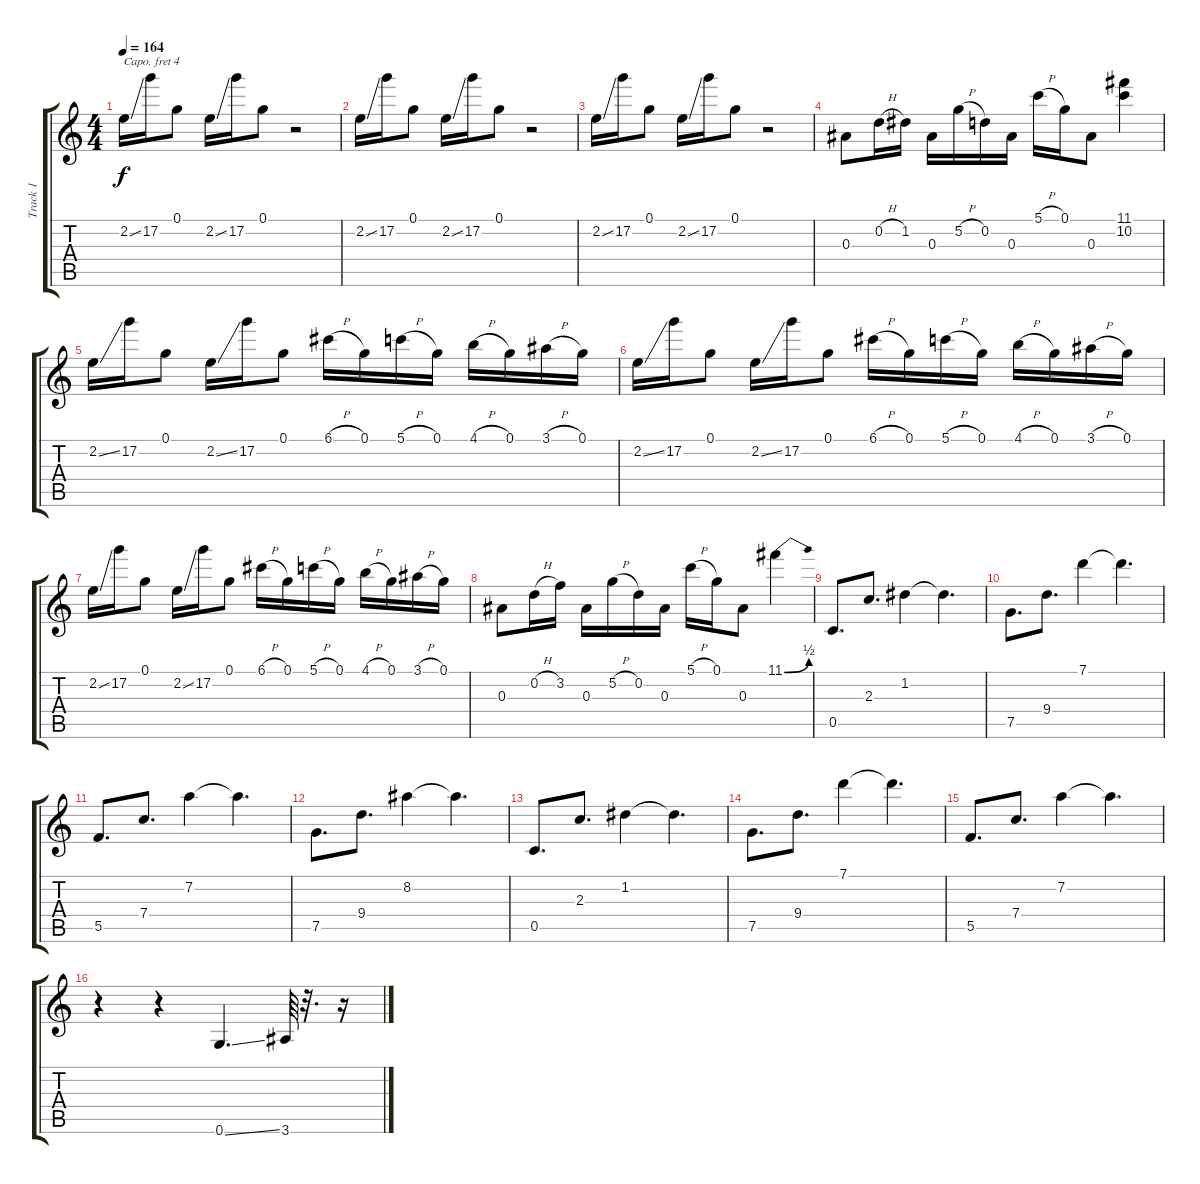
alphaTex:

\track ("Track 1" "Track 1") {instrument overdrivenguitar}
\staff {score tabs}
\capo 4
\tuning (Eb4 Bb3 Gb3 Db3 Ab2 Eb2) {hide}
\ts (4 4)
\tempo 164
\clef g2
\ks c
2.2{ss}.16{dy f} 17.2.16 0.1.8 2.2{ss}.16 17.2.16 0.1.8 r.2 |
2.2{ss}.16 17.2.16 0.1.8 2.2{ss}.16 17.2.16 0.1.8 r.2 |
2.2{ss}.16 17.2.16 0.1.8 2.2{ss}.16 17.2.16 0.1.8 r.2 |
0.3.8 0.2{h}.16 1.2.16 0.3.16 5.2{h}.16 0.2.16 0.3.16 5.1{h}.16 0.1.16 0.3.8 (11.1 10.2).4 |
2.2{ss}.16 17.2.16 0.1.8 2.2{ss}.16 17.2.16 0.1.8 6.1{h}.16 0.1.16 5.1{h}.16 0.1.16 4.1{h}.16 0.1.16 3.1{h}.16 0.1.16 |
2.2{ss}.16 17.2.16 0.1.8 2.2{ss}.16 17.2.16 0.1.8 6.1{h}.16 0.1.16 5.1{h}.16 0.1.16 4.1{h}.16 0.1.16 3.1{h}.16 0.1.16 |
2.2{ss}.16 17.2.16 0.1.8 2.2{ss}.16 17.2.16 0.1.8 6.1{h}.16 0.1.16 5.1{h}.16 0.1.16 4.1{h}.16 0.1.16 3.1{h}.16 0.1.16 |
0.3.8 0.2{h}.16 3.2.16 0.3.16 5.2{h}.16 0.2.16 0.3.16 5.1{h}.16 0.1.16 0.3.8 11.1{be (bend 0 0 60 2)}.4 |
0.5.8{d} 2.3.8{d} 1.2.4 1.2{t}.4{d} |
7.5.8{d} 9.4.8{d} 7.1.4 7.1{t}.4{d} |
5.5.8{d} 7.4.8{d} 7.2.4 7.2{t}.4{d} |
7.5.8{d} 9.4.8{d} 8.2.4 8.2{t}.4{d} |
0.5.8{d} 2.3.8{d} 1.2.4 1.2{t}.4{d} |
7.5.8{d} 9.4.8{d} 7.1.4 7.1{t}.4{d} |
5.5.8{d} 7.4.8{d} 7.2.4 7.2{t}.4{d} |
r.4 r.4 0.6{ss}.4{d} 3.6.64 r.32{d} r.16
